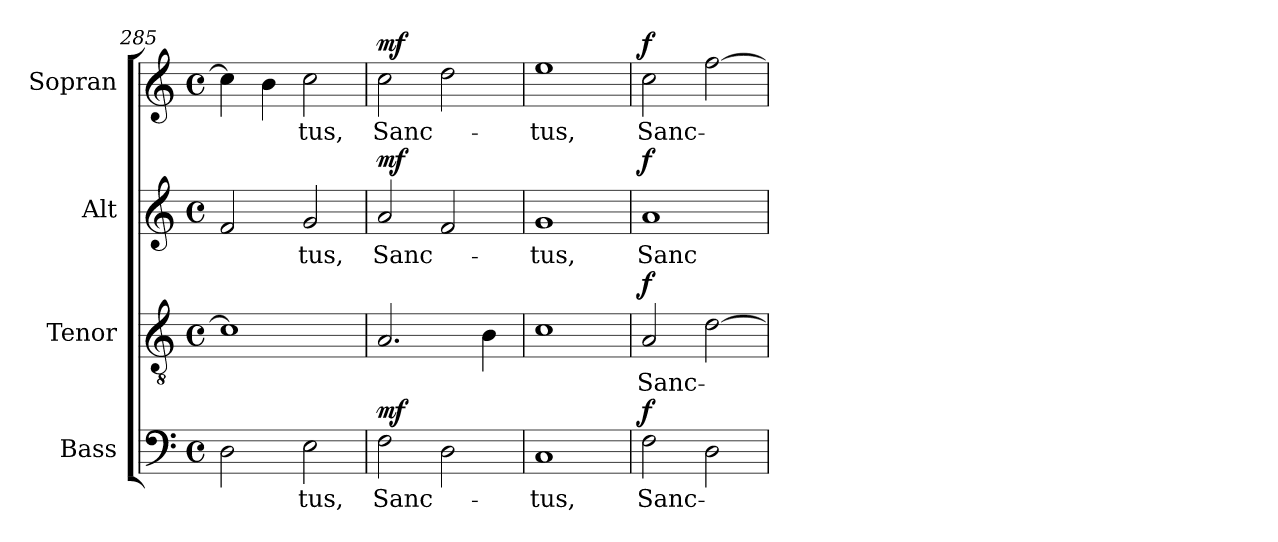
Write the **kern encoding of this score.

**kern	**text	**dynam	**kern	**text	**dynam	**kern	**text	**dynam	**kern	**text	**dynam
*part4	*part4	*part4	*part3	*part3	*part3	*part2	*part2	*part2	*part1	*part1	*part1
*staff4	*staff4	*staff4	*staff3	*staff3	*staff3	*staff2	*staff2	*staff2	*staff1	*staff1	*staff1
*I"Bass	*	*	*I"Tenor	*	*	*I"Alt	*	*	*I"Sopran	*	*
*I'B.	*	*	*I'T.	*	*	*I'A.	*	*	*I'S.	*	*
*clefF4	*	*	*clefGv2	*	*	*clefG2	*	*	*clefG2	*	*
*k[]	*	*	*k[]	*	*	*k[]	*	*	*k[]	*	*
*C:	*	*	*C:	*	*	*C:	*	*	*C:	*	*
*M4/4	*	*	*M4/4	*	*	*M4/4	*	*	*M4/4	*	*
*met(c)	*	*	*met(c)	*	*	*met(c)	*	*	*met(c)	*	*
=285	=285	=285	=285	=285	=285	=285	=285	=285	=285	=285	=285
2D\	.	.	1c!]	.	.	2f/	.	.	4cc\]	.	.
.	.	.	.	.	.	.	.	.	4b\	.	.
!	!LO:LY:b	!	!	!	!	!	!LO:LY:b	!	!	!LO:LY:b	!
2E\	-tus,	.	.	.	.	2g/	-tus,	.	2cc\	-tus,	.
=286	=286	=286	=286	=286	=286	=286	=286	=286	=286	=286	=286
!	!LO:LY:b	!LO:DY:a	!	!	!	!	!LO:LY:b	!LO:DY:a	!	!LO:LY:b	!LO:DY:a
2F\	Sanc-	mf	2.A!/	.	.	2a/	Sanc-	mf	2cc\	Sanc-	mf
2D\	.	.	.	.	.	2f/	.	.	2dd\	.	.
.	.	.	4B!\	.	.	.	.	.	.	.	.
!!LO:LB:g=z
=287	=287	=287	=287	=287	=287	=287	=287	=287	=287	=287	=287
!	!LO:LY:b	!	!	!	!	!	!LO:LY:b	!	!	!LO:LY:b	!
1C	-tus,	.	1c!	.	.	1g	-tus,	.	1ee	-tus,	.
=288	=288	=288	=288	=288	=288	=288	=288	=288	=288	=288	=288
!	!LO:LY:b	!LO:DY:a	!	!LO:LY:b	!LO:DY:a	!	!LO:LY:b	!LO:DY:a	!	!LO:LY:b	!LO:DY:a
2F\	Sanc-	f	2A/	Sanc-	f	1a	Sanc-	f	2cc\	Sanc-	f
2D\	.	.	[2d\	.	.	.	.	.	[2ff\	.	.
=	=	=	=	=	=	=	=	=	=	=	=
*-	*-	*-	*-	*-	*-	*-	*-	*-	*-	*-	*-
